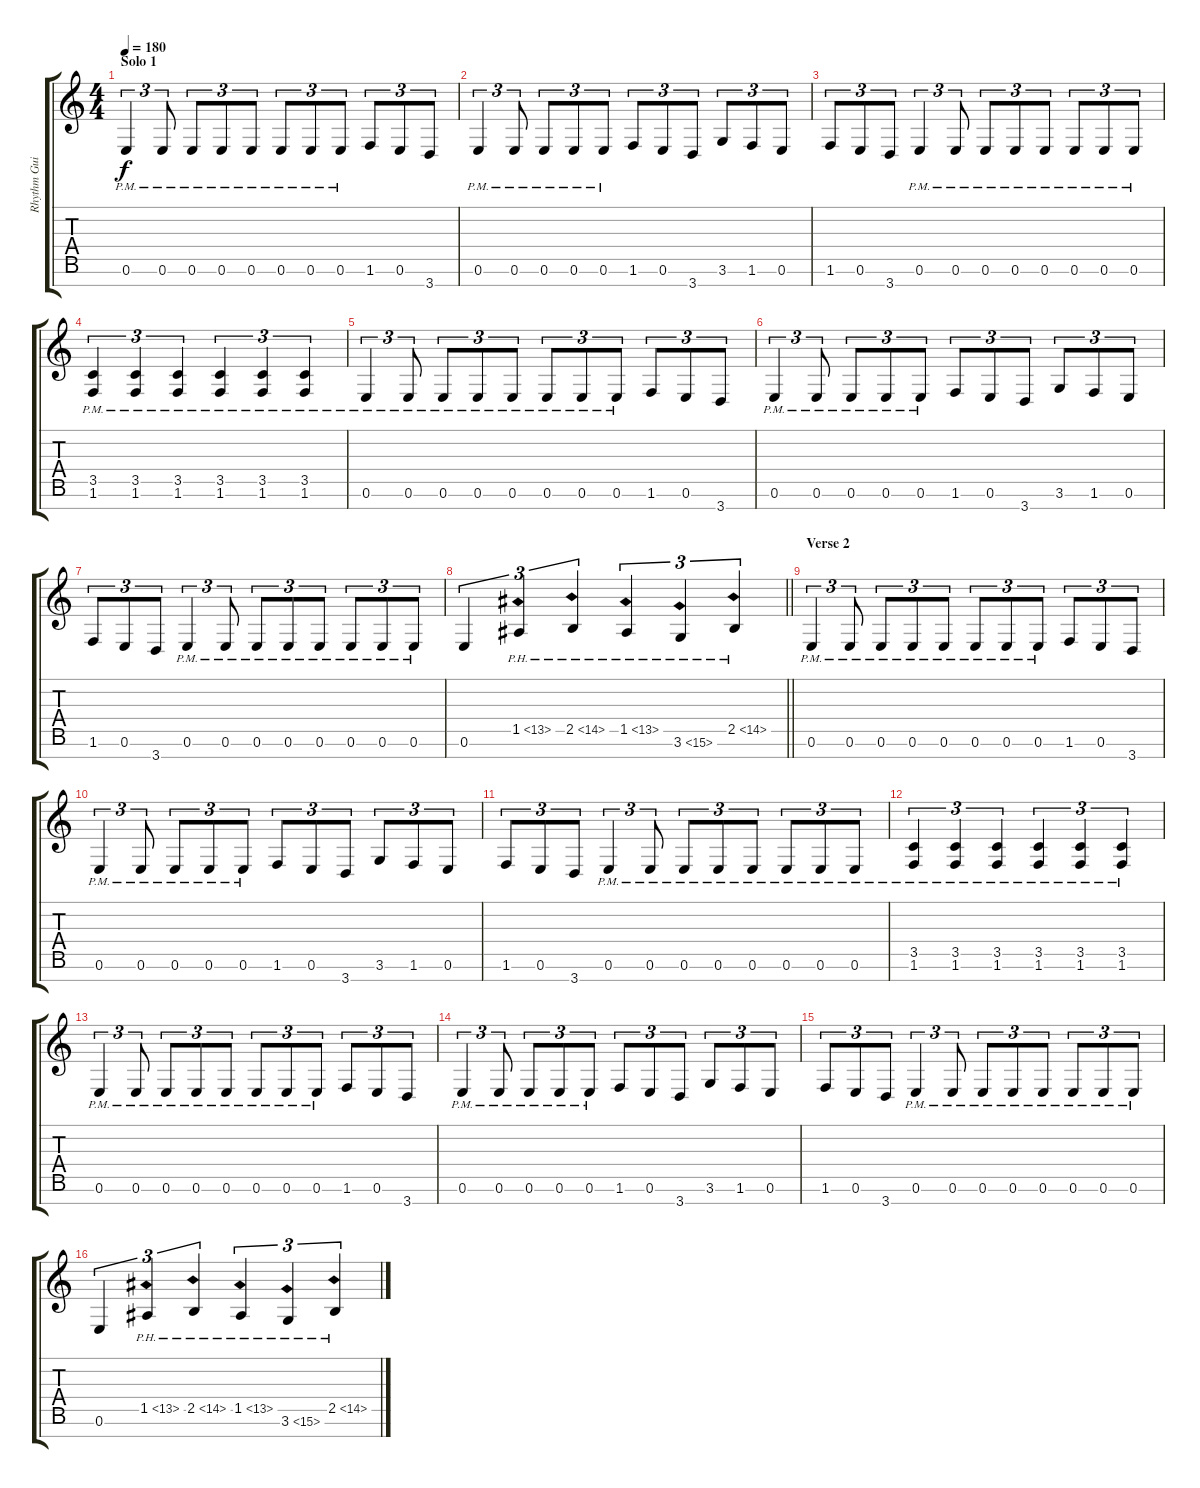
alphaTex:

\track ("Rhythm Guitar (7string)" "Rhythm Gui") {instrument distortionguitar}
\staff {score tabs}
\tuning (E4 B3 G3 D3 A2 E2 B1) {hide}
\ts (4 4)
\section ("" "Solo 1")
\tempo 180
\clef g2
\ks c
0.6{pm}.4{tu (3 2) dy f} 0.6{pm}.8{tu (3 2)} 0.6{pm}.8{tu (3 2)} 0.6{pm}.8{tu (3 2)} 0.6{pm}.8{tu (3 2)} 0.6{pm}.8{tu (3 2)} 0.6{pm}.8{tu (3 2)} 0.6{pm}.8{tu (3 2)} 1.6.8{tu (3 2)} 0.6.8{tu (3 2)} 3.7.8{tu (3 2)} |
0.6{pm}.4{tu (3 2)} 0.6{pm}.8{tu (3 2)} 0.6{pm}.8{tu (3 2)} 0.6{pm}.8{tu (3 2)} 0.6{pm}.8{tu (3 2)} 1.6.8{tu (3 2)} 0.6.8{tu (3 2)} 3.7.8{tu (3 2)} 3.6.8{tu (3 2)} 1.6.8{tu (3 2)} 0.6.8{tu (3 2)} |
1.6.8{tu (3 2)} 0.6.8{tu (3 2)} 3.7.8{tu (3 2)} 0.6{pm}.4{tu (3 2)} 0.6{pm}.8{tu (3 2)} 0.6{pm}.8{tu (3 2)} 0.6{pm}.8{tu (3 2)} 0.6{pm}.8{tu (3 2)} 0.6{pm}.8{tu (3 2)} 0.6{pm}.8{tu (3 2)} 0.6{pm}.8{tu (3 2)} |
(3.5{pm} 1.6{pm}).4{tu (3 2)} (3.5{pm} 1.6{pm}).4{tu (3 2)} (3.5{pm} 1.6{pm}).4{tu (3 2)} (3.5{pm} 1.6{pm}).4{tu (3 2)} (3.5{pm} 1.6{pm}).4{tu (3 2)} (3.5{pm} 1.6{pm}).4{tu (3 2)} |
0.6{pm}.4{tu (3 2)} 0.6{pm}.8{tu (3 2)} 0.6{pm}.8{tu (3 2)} 0.6{pm}.8{tu (3 2)} 0.6{pm}.8{tu (3 2)} 0.6{pm}.8{tu (3 2)} 0.6{pm}.8{tu (3 2)} 0.6{pm}.8{tu (3 2)} 1.6.8{tu (3 2)} 0.6.8{tu (3 2)} 3.7.8{tu (3 2)} |
0.6{pm}.4{tu (3 2)} 0.6{pm}.8{tu (3 2)} 0.6{pm}.8{tu (3 2)} 0.6{pm}.8{tu (3 2)} 0.6{pm}.8{tu (3 2)} 1.6.8{tu (3 2)} 0.6.8{tu (3 2)} 3.7.8{tu (3 2)} 3.6.8{tu (3 2)} 1.6.8{tu (3 2)} 0.6.8{tu (3 2)} |
1.6.8{tu (3 2)} 0.6.8{tu (3 2)} 3.7.8{tu (3 2)} 0.6{pm}.4{tu (3 2)} 0.6{pm}.8{tu (3 2)} 0.6{pm}.8{tu (3 2)} 0.6{pm}.8{tu (3 2)} 0.6{pm}.8{tu (3 2)} 0.6{pm}.8{tu (3 2)} 0.6{pm}.8{tu (3 2)} 0.6{pm}.8{tu (3 2)} |
\barLineRight lightlight
0.6.4{tu (3 2)} 1.5{ph 12}.4{tu (3 2)} 2.5{ph 12}.4{tu (3 2)} 1.5{ph 12}.4{tu (3 2)} 3.6{ph 12}.4{tu (3 2)} 2.5{ph 12}.4{tu (3 2)} |
\section ("" "Verse 2")
0.6{pm}.4{tu (3 2)} 0.6{pm}.8{tu (3 2)} 0.6{pm}.8{tu (3 2)} 0.6{pm}.8{tu (3 2)} 0.6{pm}.8{tu (3 2)} 0.6{pm}.8{tu (3 2)} 0.6{pm}.8{tu (3 2)} 0.6{pm}.8{tu (3 2)} 1.6.8{tu (3 2)} 0.6.8{tu (3 2)} 3.7.8{tu (3 2)} |
0.6{pm}.4{tu (3 2)} 0.6{pm}.8{tu (3 2)} 0.6{pm}.8{tu (3 2)} 0.6{pm}.8{tu (3 2)} 0.6{pm}.8{tu (3 2)} 1.6.8{tu (3 2)} 0.6.8{tu (3 2)} 3.7.8{tu (3 2)} 3.6.8{tu (3 2)} 1.6.8{tu (3 2)} 0.6.8{tu (3 2)} |
1.6.8{tu (3 2)} 0.6.8{tu (3 2)} 3.7.8{tu (3 2)} 0.6{pm}.4{tu (3 2)} 0.6{pm}.8{tu (3 2)} 0.6{pm}.8{tu (3 2)} 0.6{pm}.8{tu (3 2)} 0.6{pm}.8{tu (3 2)} 0.6{pm}.8{tu (3 2)} 0.6{pm}.8{tu (3 2)} 0.6{pm}.8{tu (3 2)} |
(3.5{pm} 1.6{pm}).4{tu (3 2)} (3.5{pm} 1.6{pm}).4{tu (3 2)} (3.5{pm} 1.6{pm}).4{tu (3 2)} (3.5{pm} 1.6{pm}).4{tu (3 2)} (3.5{pm} 1.6{pm}).4{tu (3 2)} (3.5{pm} 1.6{pm}).4{tu (3 2)} |
0.6{pm}.4{tu (3 2)} 0.6{pm}.8{tu (3 2)} 0.6{pm}.8{tu (3 2)} 0.6{pm}.8{tu (3 2)} 0.6{pm}.8{tu (3 2)} 0.6{pm}.8{tu (3 2)} 0.6{pm}.8{tu (3 2)} 0.6{pm}.8{tu (3 2)} 1.6.8{tu (3 2)} 0.6.8{tu (3 2)} 3.7.8{tu (3 2)} |
0.6{pm}.4{tu (3 2)} 0.6{pm}.8{tu (3 2)} 0.6{pm}.8{tu (3 2)} 0.6{pm}.8{tu (3 2)} 0.6{pm}.8{tu (3 2)} 1.6.8{tu (3 2)} 0.6.8{tu (3 2)} 3.7.8{tu (3 2)} 3.6.8{tu (3 2)} 1.6.8{tu (3 2)} 0.6.8{tu (3 2)} |
1.6.8{tu (3 2)} 0.6.8{tu (3 2)} 3.7.8{tu (3 2)} 0.6{pm}.4{tu (3 2)} 0.6{pm}.8{tu (3 2)} 0.6{pm}.8{tu (3 2)} 0.6{pm}.8{tu (3 2)} 0.6{pm}.8{tu (3 2)} 0.6{pm}.8{tu (3 2)} 0.6{pm}.8{tu (3 2)} 0.6{pm}.8{tu (3 2)} |
0.6.4{tu (3 2)} 1.5{ph 12}.4{tu (3 2)} 2.5{ph 12}.4{tu (3 2)} 1.5{ph 12}.4{tu (3 2)} 3.6{ph 12}.4{tu (3 2)} 2.5{ph 12}.4{tu (3 2)}
